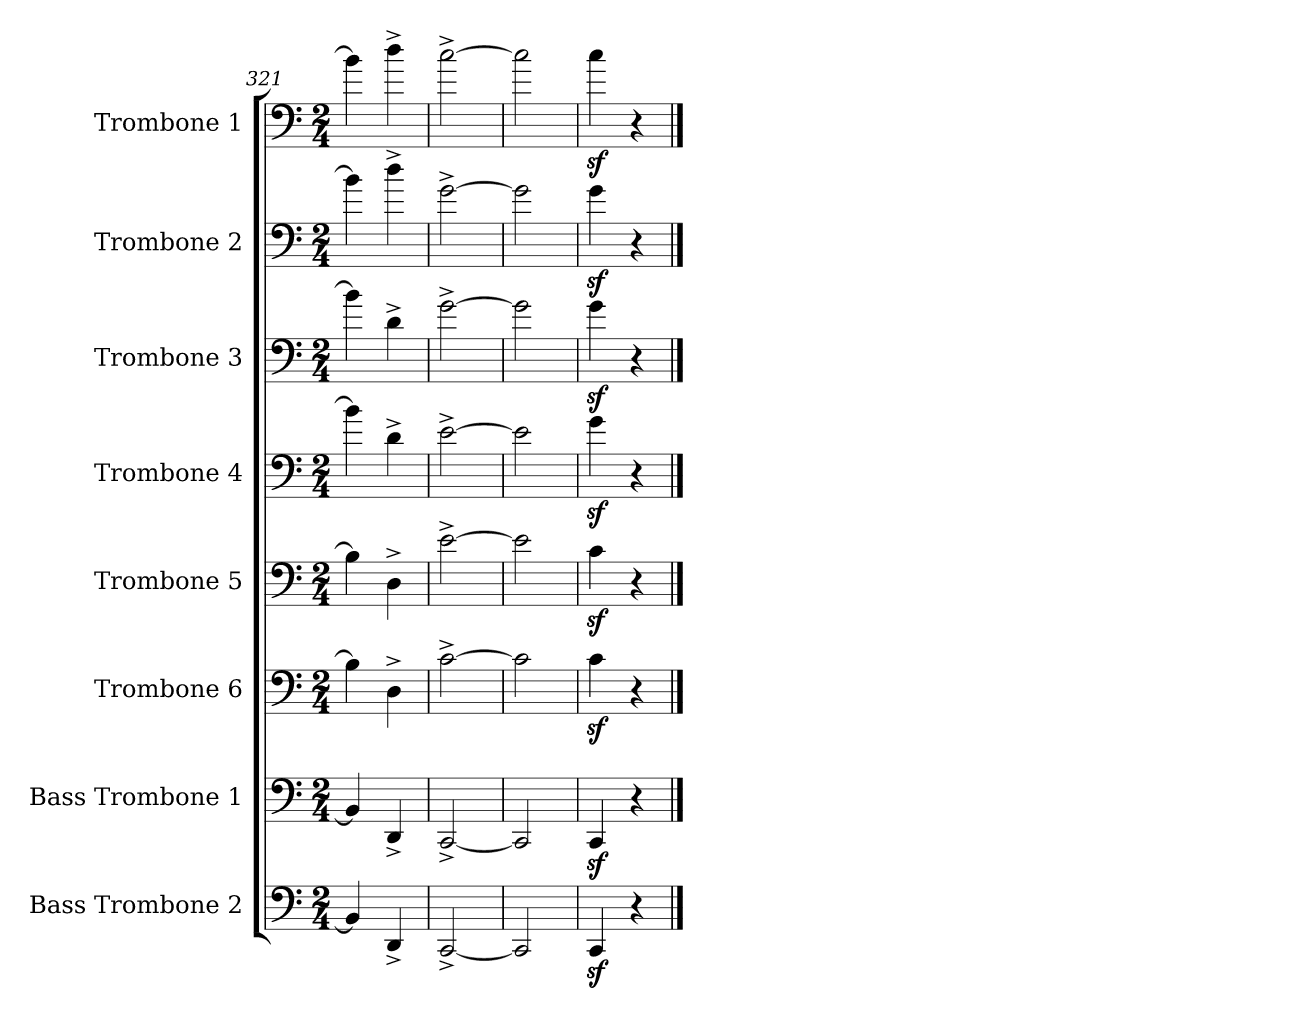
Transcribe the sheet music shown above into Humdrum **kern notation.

**kern	**kern	**kern	**kern	**kern	**kern	**kern	**kern
*part8	*part7	*part6	*part5	*part4	*part3	*part2	*part1
*staff8	*staff7	*staff6	*staff5	*staff4	*staff3	*staff2	*staff1
*I"Bass Trombone 2	*I"Bass Trombone 1	*I"Trombone 6	*I"Trombone 5	*I"Trombone 4	*I"Trombone 3	*I"Trombone 2	*I"Trombone 1
*I'B. Tbn. 2	*I'B. Tbn. 1	*I'Tbn. 6	*I'Tbn. 5	*I'Tbn. 4	*I'Tbn. 3	*I'Tbn. 2	*I'Tbn. 1
*clefF4	*clefF4	*clefF4	*clefF4	*clefF4	*clefF4	*clefF4	*clefF4
*k[]	*k[]	*k[]	*k[]	*k[]	*k[]	*k[]	*k[]
*M2/4	*M2/4	*M2/4	*M2/4	*M2/4	*M2/4	*M2/4	*M2/4
=321	=321	=321	=321	=321	=321	=321	=321
4BB-/]	4BB-/]	4B-\]	4B-\]	4b-\]	4b-\]	4b-\]	4b-\]
4DD^/	4DD^/	4D^\	4D^\	4d^\	4d^\	4dd^\	4dd^\
!!LO:PB:g=z
=322	=322	=322	=322	=322	=322	=322	=322
[2CC^/	[2CC^/	[2c^\	[2e^\	[2e^\	[2g^\	[2g^\	[2cc^\
=323	=323	=323	=323	=323	=323	=323	=323
2CC/]	2CC/]	2c\]	2e\]	2e\]	2g\]	2g\]	2cc\]
=324	=324	=324	=324	=324	=324	=324	=324
4CCz</	4CCz</	4cz<\	4cz<\	4gz<\	4gz<\	4gz<\	4ccz<\
4r	4r	4r	4r	4r	4r	4r	4r
==	==	==	==	==	==	==	==
*-	*-	*-	*-	*-	*-	*-	*-
